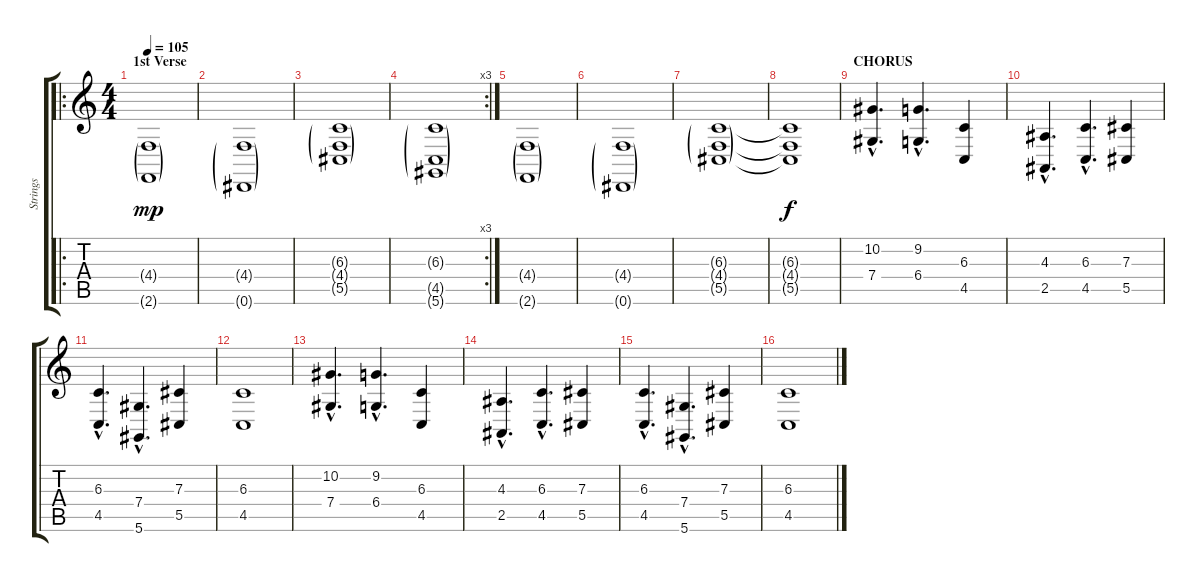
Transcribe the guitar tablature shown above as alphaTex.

\track ("Strings" "Strings") {instrument stringensemble1}
\staff {score tabs}
\tuning (Eb4 Bb3 Gb3 Db3 Ab2 Eb2) {hide}
\ro
\ts (4 4)
\section ("" "1st Verse")
\tempo 105
\clef g2
\ks c
(4.4{g} 2.6{g}).1{dy mp} |
(4.4{g} 0.6{g}).1 |
(6.3{g} 4.4{g} 5.5{g}).1 |
\rc 3
(6.3{g} 4.5{g} 5.6{g}).1 |
(4.4{g} 2.6{g}).1 |
(4.4{g} 0.6{g}).1 |
(6.3{g} 4.4{g} 5.5{g}).1 |
(6.3{t} 4.4{t} 5.5{t}).1{dy f} |
\section ("" "CHORUS")
(10.2{hac} 7.4{hac}).4{d} (9.2{hac} 6.4{hac}).4{d} (6.3 4.5).4 |
(4.3{hac} 2.5{hac}).4{d} (6.3{hac} 4.5{hac}).4{d} (7.3 5.5).4 |
(6.3{hac} 4.5{hac}).4{d} (7.4{hac} 5.6{hac}).4{d} (7.3 5.5).4 |
(6.3 4.5).1 |
(10.2{hac} 7.4{hac}).4{d} (9.2{hac} 6.4{hac}).4{d} (6.3 4.5).4 |
(4.3{hac} 2.5{hac}).4{d} (6.3{hac} 4.5{hac}).4{d} (7.3 5.5).4 |
(6.3{hac} 4.5{hac}).4{d} (7.4{hac} 5.6{hac}).4{d} (7.3 5.5).4 |
(6.3 4.5).1
